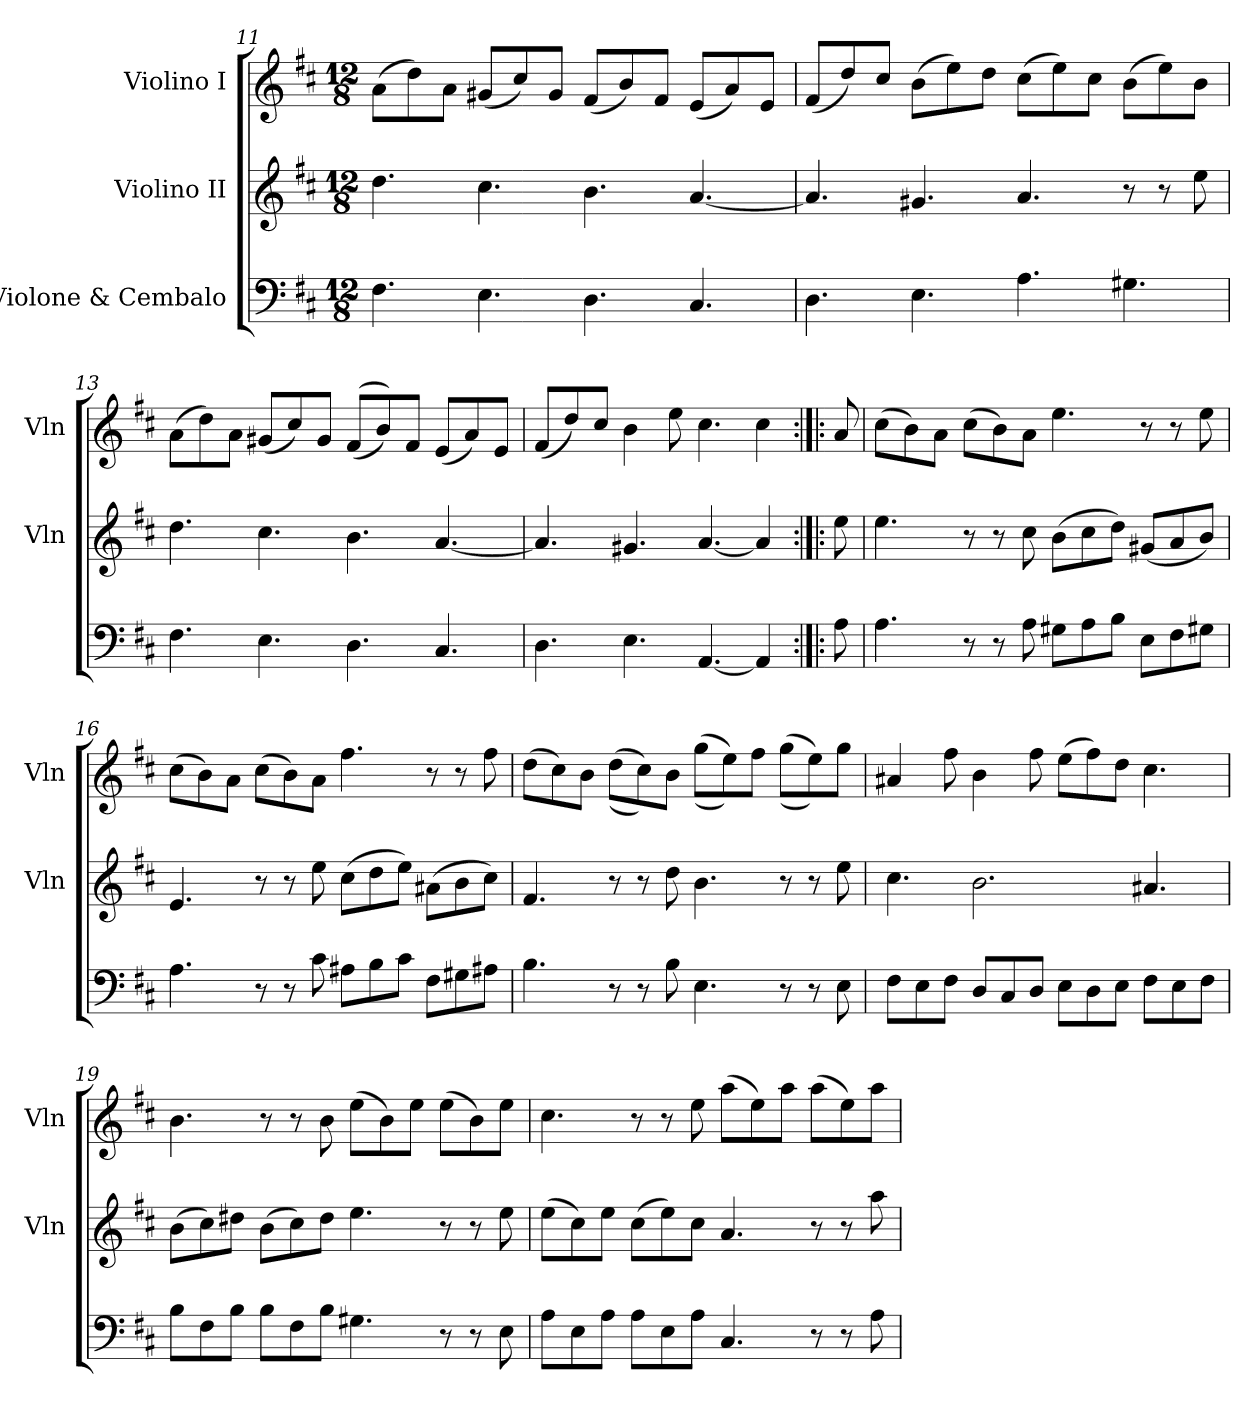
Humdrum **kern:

**kern	**kern	**kern
*part3	*part2	*part1
*staff3	*staff2	*staff1
*I"Violone & Cembalo	*I"Violino II	*I"Violino I
*	*I'Vln	*I'Vln
*clefF4	*clefG2	*clefG2
*k[f#c#]	*k[f#c#]	*k[f#c#]
*D:	*D:	*D:
*M12/8	*M12/8	*M12/8
=11	=11	=11
4.F#	4.dd	(8aL
.	.	8dd)
.	.	8aJ
4.E	4.cc#	(8g#XL
.	.	8cc#)
.	.	8g#J
4.D	4.b	(8f#L
.	.	8b)
.	.	8f#J
4.C#	[4.a	(8eL
.	.	8a)
.	.	8eJ
=12	=12	=12
4.D	4.a]	(8f#L
.	.	8dd)
.	.	8cc#J
4.E	4.g#X	(8bL
.	.	8ee)
.	.	8ddJ
4.A	4.a	(8cc#L
.	.	8ee)
.	.	8cc#J
4.G#X	8r	(8bL
.	8r	8ee)
.	8ee	8bJ
=13	=13	=13
4.F#	4.dd	(8aL
.	.	8dd)
.	.	8aJ
4.E	4.cc#	(8g#XL
.	.	8cc#)
.	.	8g#J
4.D	4.b	(<(>8f#L
.	.	8b))
.	.	8f#J
4.C#	[4.a	(8eL
.	.	8a)
.	.	8eJ
=14	=14	=14
4.D	4.a]	(8f#L
.	.	8dd)
.	.	8cc#J
4.E	4.g#X	4b
.	.	8ee
[4.AA	[4.a	4.cc#
4AA]	4a]	4cc#
=:|!|:	=:|!|:	=:|!|:
8A	8ee	8a
=15	=15	=15
4.A	4.ee	(8cc#L
.	.	8b)
.	.	8aJ
8r	8r	(8cc#L
8r	8r	8b)
8A	8cc#	8aJ
8G#XL	(8bL	4.ee
8A	8cc#	.
8BJ	8ddJ)	.
8EL	(8g#XL	8r
8F#	8a	8r
8G#XJ	8bJ)	8ee
=16	=16	=16
4.A	4.e	(8cc#L
.	.	8b)
.	.	8aJ
8r	8r	(8cc#L
8r	8r	8b)
8c#	8ee	8aJ
8A#XL	(8cc#L	4.ff#
8B	8dd	.
8c#J	8eeJ)	.
8F#L	(8a#XL	8r
8G#X	8b	8r
8A#XJ	8cc#J)	8ff#
=17	=17	=17
4.B	4.f#	(8ddL
.	.	8cc#)
.	.	8bJ
8r	8r	(<(>8ddL
8r	8r	8cc#))
8B	8dd	8bJ
4.E	4.b	(<(>8ggL
.	.	8ee))
.	.	8ff#J
8r	8r	(<(>8ggL
8r	8r	8ee))
8E	8ee	8ggJ
=18	=18	=18
8F#L	4.cc#	4a#X
8E	.	.
8F#J	.	8ff#
8DL	2.b	4b
8C#	.	.
8DJ	.	8ff#
8EL	.	(8eeL
8D	.	8ff#)
8EJ	.	8ddJ
8F#L	4.a#X	4.cc#
8E	.	.
8F#J	.	.
=19	=19	=19
8BL	(8bL	4.b
8F#	8cc#)	.
8BJ	8dd#XJ	.
8BL	(8bL	8r
8F#	8cc#)	8r
8BJ	8dd#J	8b
4.G#X	4.ee	(8eeL
.	.	8b)
.	.	8eeJ
8r	8r	(8eeL
8r	8r	8b)
8E	8ee	8eeJ
=20	=20	=20
8AL	(8eeL	4.cc#
8E	8cc#)	.
8AJ	8eeJ	.
8AL	(8cc#L	8r
8E	8ee)	8r
8AJ	8cc#J	8ee
4.C#	4.a	(8aaL
.	.	8ee)
.	.	8aaJ
8r	8r	(8aaL
8r	8r	8ee)
8A	8aa	8aaJ
=	=	=
*-	*-	*-
